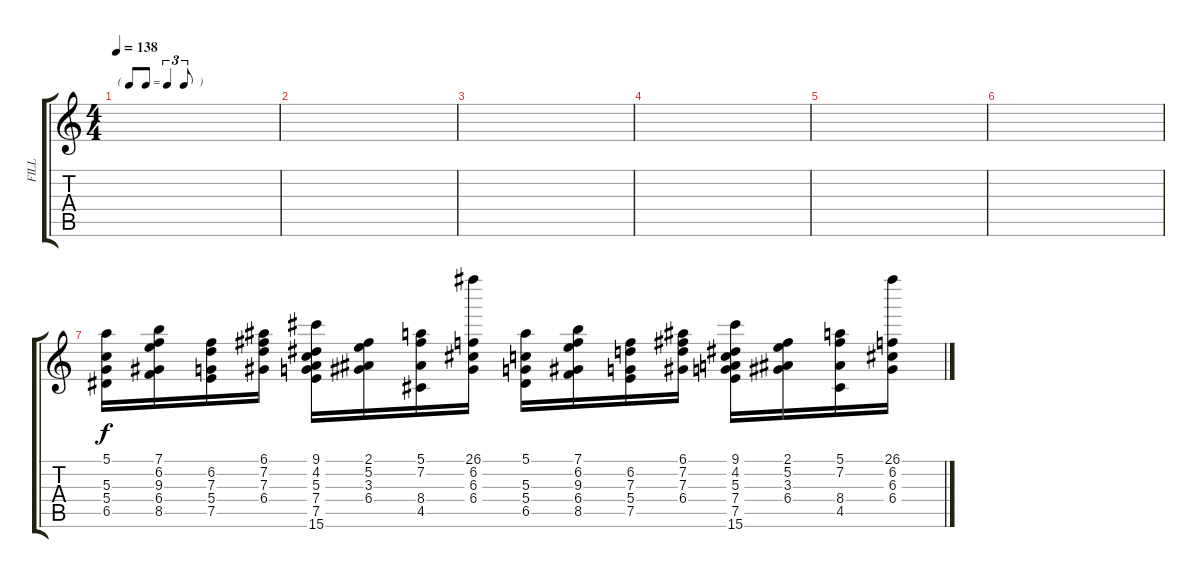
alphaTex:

\track ("FILL" "FILL") {instrument acousticguitarsteel}
\staff {score tabs}
\tuning (E4 B3 G3 D3 A2 E2) {hide}
\ts (4 4)
\tf triplet8th
\tempo 138
\clef g2
\ks c
|
|
|
|
|
|
(5.1 5.3 5.4 6.5).16{volume 16 instrument applause} (7.1 6.2 9.3 6.4 8.5).16 (6.2 7.3 5.4 7.5).16 (6.1 7.2 7.3 6.4).16 (9.1 4.2 5.3 7.4 7.5 15.6).16 (2.1 5.2 3.3 6.4).16 (5.1 7.2 8.4 4.5).16 (26.1 6.2 6.3 6.4).16 (5.1 5.3 5.4 6.5).16 (7.1 6.2 9.3 6.4 8.5).16 (6.2 7.3 5.4 7.5).16 (6.1 7.2 7.3 6.4).16 (9.1 4.2 5.3 7.4 7.5 15.6).16 (2.1 5.2 3.3 6.4).16 (5.1 7.2 8.4 4.5).16 (26.1 6.2 6.3 6.4).16
